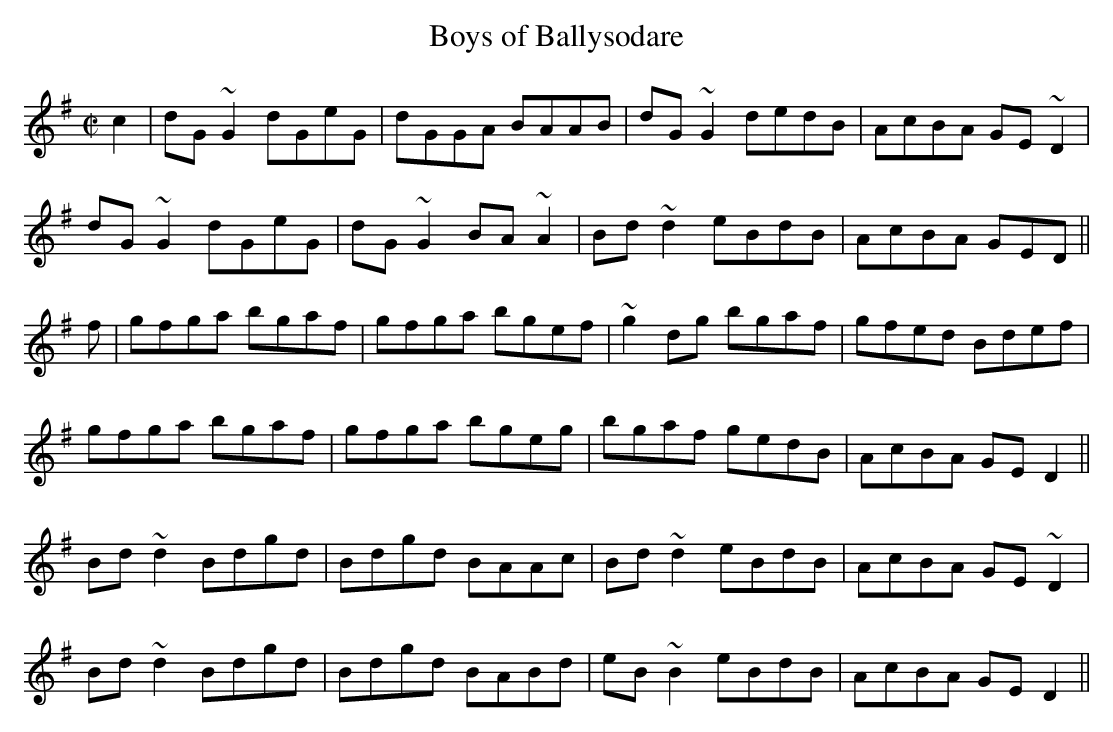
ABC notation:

X:1
T:Boys of Ballysodare
E:9
M:C|
K:DMix
c2|dG~G2 dGeG|dGGA BAAB|dG~G2 dedB|AcBA GE~D2|
dG~G2 dGeG|dG~G2 BA~A2|Bd~d2 eBdB|AcBA GED||
f|gfga bgaf|gfga bgef|~g2dg bgaf|gfed Bdef|
gfga bgaf|gfga bgeg|bgaf gedB|AcBA GE D2||
Bd~d2 Bdgd |Bdgd BAAc|Bd~d2 eBdB|AcBA GE~D2|
Bd~d2 Bdgd|Bdgd BABd|eB~B2 eBdB|AcBA GED2||**
